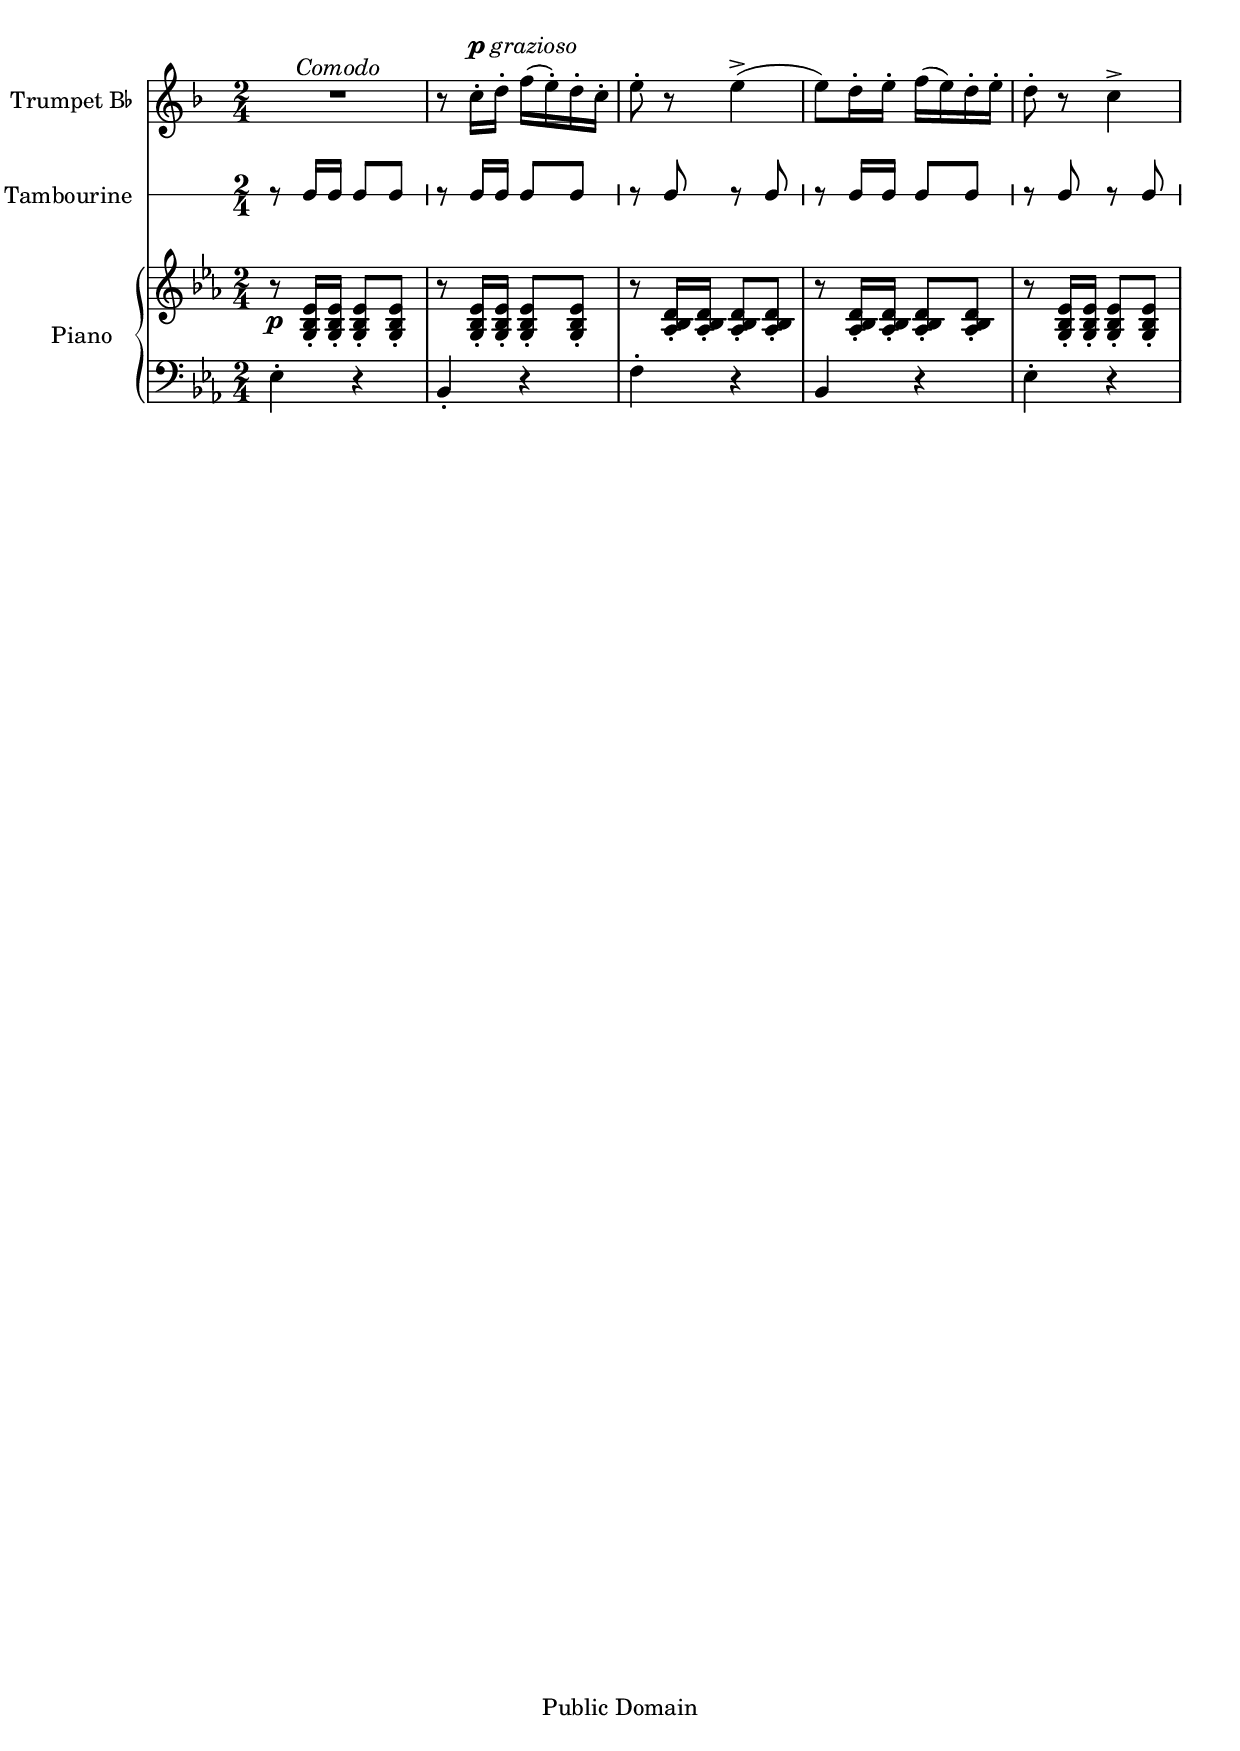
\version "2.16.0"
\include "catalan.ly"

\header {
  lsrtags = "headword"
  texidoc = ""
  doctitle = "headword"
}

\header {
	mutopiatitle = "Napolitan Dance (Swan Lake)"
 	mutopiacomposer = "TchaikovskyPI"
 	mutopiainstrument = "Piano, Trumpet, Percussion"
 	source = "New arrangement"
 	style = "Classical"
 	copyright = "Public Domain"
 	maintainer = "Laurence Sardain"
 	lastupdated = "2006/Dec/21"
%	title = "Le Lac des Cygnes"
%	subtitle = "Danse Napolitaine"
%	composer = "Piotr Ilitch Tchaïkovski"
%	arranger = "arr. Laurence Sardain"
%       footer = "Mutopia-2006/12/22-896"
}

trompette = \relative do'' {
  \clef treble
  \key mib \major
  \time 2/4
  R2^\markup { \italic Comodo } |
  r8 \once \override TextScript #'padding = #2.0
  sib16-.^\markup {\dynamic p \italic grazioso} do-. mib( re)-. do-. sib-. |
  re8-. r8 re4->( |
  re8) do16-. re-. mib( re) do-. re-. |
  do8-. r8 sib4-> |
}

tambourin = \relative do' {
  \time 2/4
  r8 do16 do do8 do |
  r8 do16 do do8 do |
  r8 do r do |
  r8 do16 do do8 do |
  r8 do r do |
}

tambourinMidi = \drummode {
  \time 2/4
  r8 tamb16 tamb tamb8 tamb |
  r8 tamb16 tamb tamb8 tamb |
  r8 tamb r tamb |
  r8 tamb16 tamb tamb8 tamb |
  r8 tamb r tamb |
}

upper = \relative do' {
  \clef treble
  \key mib \major
  \time 2/4
  r8\p <sol sib mib>16-. <sol sib mib>-. <sol sib mib>8-. <sol sib mib>-. |
  r8 <sol sib mib>16-. <sol sib mib>-. <sol sib mib>8-. <sol sib mib>-. |
  r8 <lab sib re>16-. <lab sib re>-. <lab sib re>8-. <lab sib re>-. |
  r8 <lab sib re>16-. <lab sib re>-. <lab sib re>8-. <lab sib re>-. |
  r8 <sol sib mib>16-. <sol sib mib>-. <sol sib mib>8-. <sol sib mib>-. |
}

lower = \relative do {
  \clef bass
  \key mib \major
  \time 2/4
  mib4-. r4 |
  sib-. r |
  fa'-. r |
  sib, r |
  mib4-. r4 |
}


\score {
  <<
    \context Staff = "trumpet" <<
      \set Staff.instrumentName = \markup { "Trumpet" \concat{ B \teeny \raise #0.4 \flat } }
      \transpose sib do'
      \trompette
    >>
    \context RhythmicStaff = "tambourin" <<
      \set Staff.instrumentName = "Tambourine"
      \tambourin
    >>
    \context PianoStaff = "prima" <<
      \set PianoStaff.instrumentName = "Piano  "
      \context Staff = "uppera" \upper
      \context Staff = "lowera" \lower
    >>
  >>
  \layout { }
}
\score {
  <<
    \context Staff = "trumpet" {
      \set Staff.midiInstrument = "trumpet"
      \trompette
    }
    \context DrumStaff = "tambourin" {
      \tambourinMidi
    }
    \context Staff = "piano" <<
      \upper
      \lower
    >>
  >>
  \midi {
    \tempo 4 = 72
  }
}

